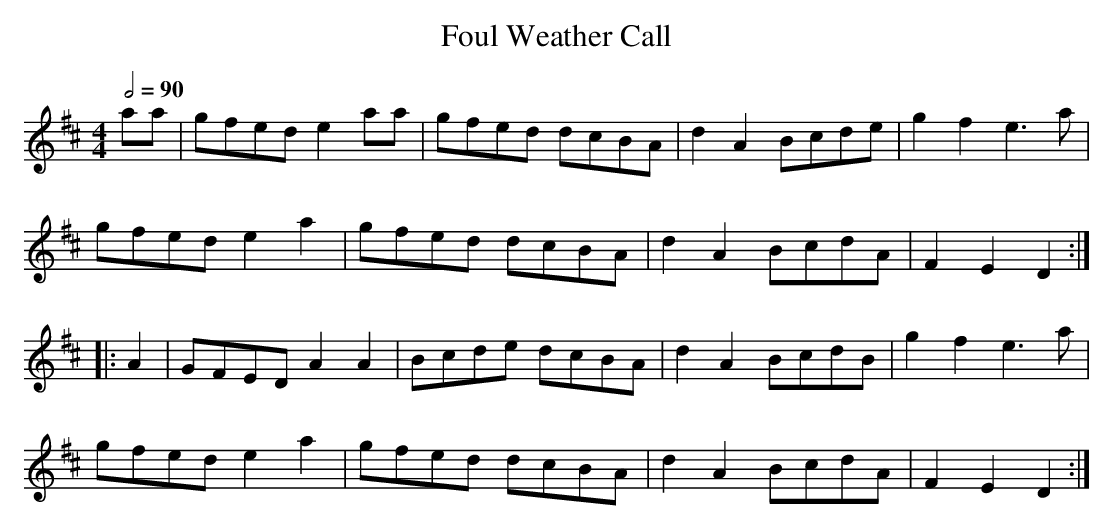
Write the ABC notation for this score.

X:1
T:Foul Weather Call
M:4/4
L:1/8
Q:1/2=90
K:D
aa|gfed e2aa|gfed dcBA|d2A2Bcde|g2f2e3a|
gfed e2a2|gfed dcBA|d2A2 BcdA|F2E2D2:|
|:A2|GFED A2A2|Bcde dcBA|d2A2BcdB|g2f2e3a|
gfed e2a2|gfed dcBA|d2A2 BcdA|F2E2D2:|
